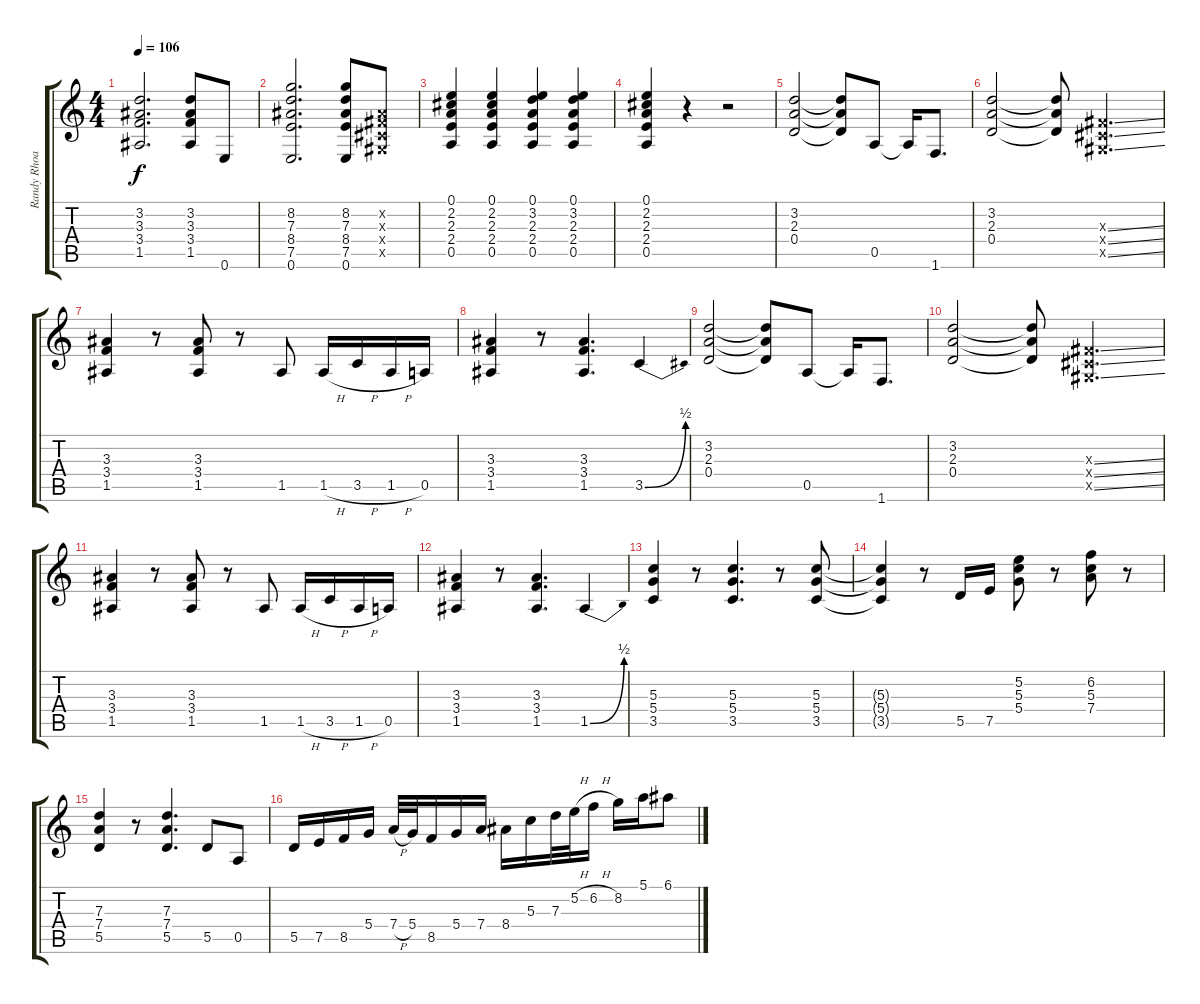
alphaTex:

\track ("Randy Rhoads (Rythm)" "Randy Rhoa") {instrument overdrivenguitar}
\staff {score tabs}
\tuning (E4 B3 G3 D3 A2 E2) {hide}
\ts (4 4)
\tempo 106
\clef g2
\ks c
(3.2 3.3 3.4 1.5).2{d dy f} (3.2 3.3 3.4 1.5).8 0.6.8 |
(8.2 7.3 8.4 7.5 0.6).2{d} (8.2 7.3 8.4 7.5 0.6).8 (-1.2{x} -1.3{x} -1.4{x} -1.5{x}).8 |
(0.1 2.2 2.3 2.4 0.5).4 (0.1 2.2 2.3 2.4 0.5).4 (0.1 3.2 2.3 2.4 0.5).4 (0.1 3.2 2.3 2.4 0.5).4 |
(0.1 2.2 2.3 2.4 0.5).4 r.4 r.2 |
(3.2 2.3 0.4).2 (3.2{t} 2.3{t} 0.4{t}).8 0.5.8 0.5{t}.16 1.6.8{d} |
(3.2 2.3 0.4).2 (3.2{t} 2.3{t} 0.4{t}).8 (-1.3{ss x} -1.4{ss x} -1.5{ss x}).4{d} |
(3.3 3.4 1.5).4 r.8 (3.3 3.4 1.5).8 r.8 1.5.8 1.5{h}.16 3.5{h}.16 1.5{h}.16 0.5.16 |
(3.3 3.4 1.5).4 r.8 (3.3 3.4 1.5).4{d} 3.5{be (bend 0 0 60 2)}.4 |
(3.2 2.3 0.4).2 (3.2{t} 2.3{t} 0.4{t}).8 0.5.8 0.5{t}.16 1.6.8{d} |
(3.2 2.3 0.4).2 (3.2{t} 2.3{t} 0.4{t}).8 (-1.3{ss x} -1.4{ss x} -1.5{ss x}).4{d} |
(3.3 3.4 1.5).4 r.8 (3.3 3.4 1.5).8 r.8 1.5.8 1.5{h}.16 3.5{h}.16 1.5{h}.16 0.5.16 |
(3.3 3.4 1.5).4 r.8 (3.3 3.4 1.5).4{d} 1.5{be (bend 0 0 60 2)}.4 |
(5.3 5.4 3.5).4 r.8 (5.3 5.4 3.5).4{d} r.8 (5.3 5.4 3.5).8 |
(5.3{t} 5.4{t} 3.5{t}).4 r.8 5.5.16 7.5.16 (5.2 5.3 5.4).8 r.8 (6.2 5.3 7.4).8 r.8 |
(7.3 7.4 5.5).4 r.8 (7.3 7.4 5.5).4{d} 5.5.8 0.5.8 |
5.5.16 7.5.16 8.5.16 5.4.16 7.4{h}.32 5.4.32 8.5.16 5.4.16 7.4.16 8.4.16 5.3.16 7.3.32 5.2{h}.32 6.2{h}.16 8.2.16 5.1.16 6.1.8
